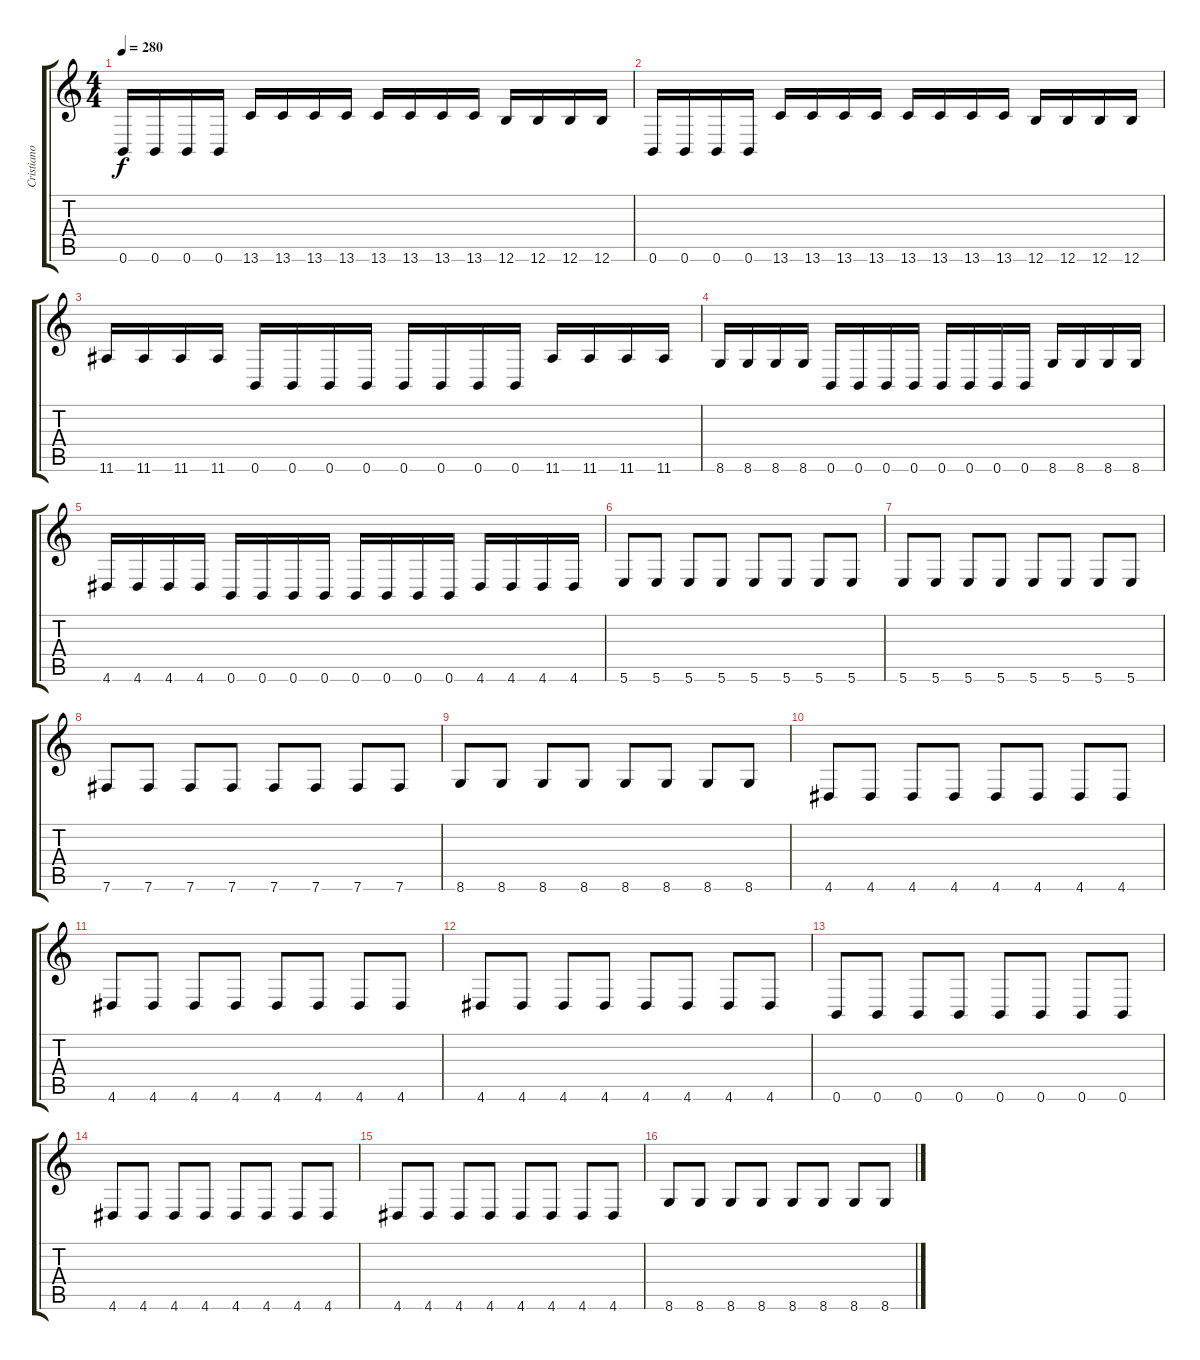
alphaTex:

\track ("Cristiano Trionfera" "Cristiano ") {instrument distortionguitar}
\staff {score tabs}
\tuning (B3 Gb3 D3 A2 E2 B1) {hide}
\ts (4 4)
\tempo 280
\clef g2
\ks c
0.6.16{dy f} 0.6.16 0.6.16 0.6.16 13.6.16 13.6.16 13.6.16 13.6.16 13.6.16 13.6.16 13.6.16 13.6.16 12.6.16 12.6.16 12.6.16 12.6.16 |
0.6.16 0.6.16 0.6.16 0.6.16 13.6.16 13.6.16 13.6.16 13.6.16 13.6.16 13.6.16 13.6.16 13.6.16 12.6.16 12.6.16 12.6.16 12.6.16 |
11.6.16 11.6.16 11.6.16 11.6.16 0.6.16 0.6.16 0.6.16 0.6.16 0.6.16 0.6.16 0.6.16 0.6.16 11.6.16 11.6.16 11.6.16 11.6.16 |
8.6.16 8.6.16 8.6.16 8.6.16 0.6.16 0.6.16 0.6.16 0.6.16 0.6.16 0.6.16 0.6.16 0.6.16 8.6.16 8.6.16 8.6.16 8.6.16 |
4.6.16 4.6.16 4.6.16 4.6.16 0.6.16 0.6.16 0.6.16 0.6.16 0.6.16 0.6.16 0.6.16 0.6.16 4.6.16 4.6.16 4.6.16 4.6.16 |
5.6.8 5.6.8 5.6.8 5.6.8 5.6.8 5.6.8 5.6.8 5.6.8 |
5.6.8 5.6.8 5.6.8 5.6.8 5.6.8 5.6.8 5.6.8 5.6.8 |
7.6.8 7.6.8 7.6.8 7.6.8 7.6.8 7.6.8 7.6.8 7.6.8 |
8.6.8 8.6.8 8.6.8 8.6.8 8.6.8 8.6.8 8.6.8 8.6.8 |
4.6.8 4.6.8 4.6.8 4.6.8 4.6.8 4.6.8 4.6.8 4.6.8 |
4.6.8 4.6.8 4.6.8 4.6.8 4.6.8 4.6.8 4.6.8 4.6.8 |
4.6.8 4.6.8 4.6.8 4.6.8 4.6.8 4.6.8 4.6.8 4.6.8 |
0.6.8 0.6.8 0.6.8 0.6.8 0.6.8 0.6.8 0.6.8 0.6.8 |
4.6.8 4.6.8 4.6.8 4.6.8 4.6.8 4.6.8 4.6.8 4.6.8 |
4.6.8 4.6.8 4.6.8 4.6.8 4.6.8 4.6.8 4.6.8 4.6.8 |
8.6.8 8.6.8 8.6.8 8.6.8 8.6.8 8.6.8 8.6.8 8.6.8
